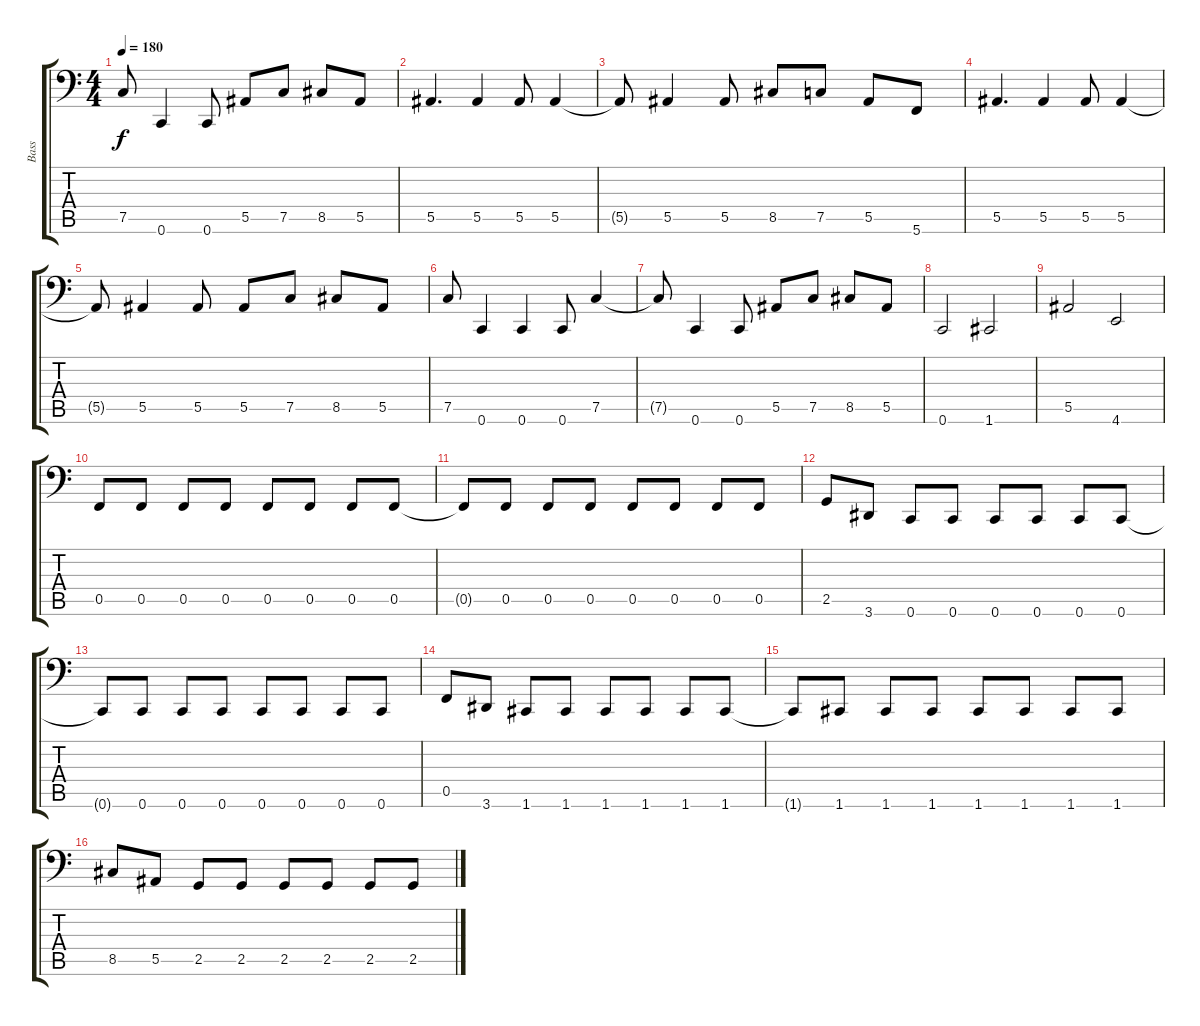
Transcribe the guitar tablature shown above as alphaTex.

\track ("Bass" "Bass") {instrument electricbassfinger}
\staff {score tabs}
\tuning (C3 G2 Eb2 Bb1 F1 C1) {hide}
\ts (4 4)
\tempo 180
\clef f4
\ks c
7.5{t}.8{dy f} 0.6.4 0.6.8 5.5.8 7.5.8 8.5.8 5.5.8 |
5.5.4{d} 5.5.4 5.5.8 5.5.4 |
5.5{t}.8 5.5.4 5.5.8 8.5.8 7.5.8 5.5.8 5.6.8 |
5.5.4{d} 5.5.4 5.5.8 5.5.4 |
5.5{t}.8 5.5.4 5.5.8 5.5.8 7.5.8 8.5.8 5.5.8 |
7.5.8 0.6.4 0.6.4 0.6.8 7.5.4 |
7.5{t}.8 0.6.4 0.6.8 5.5.8 7.5.8 8.5.8 5.5.8 |
0.6.2 1.6.2 |
5.5.2 4.6.2 |
0.5.8 0.5.8 0.5.8 0.5.8 0.5.8 0.5.8 0.5.8 0.5.8 |
0.5{t}.8 0.5.8 0.5.8 0.5.8 0.5.8 0.5.8 0.5.8 0.5.8 |
2.5.8 3.6.8 0.6.8 0.6.8 0.6.8 0.6.8 0.6.8 0.6.8 |
0.6{t}.8 0.6.8 0.6.8 0.6.8 0.6.8 0.6.8 0.6.8 0.6.8 |
0.5.8 3.6.8 1.6.8 1.6.8 1.6.8 1.6.8 1.6.8 1.6.8 |
1.6{t}.8 1.6.8 1.6.8 1.6.8 1.6.8 1.6.8 1.6.8 1.6.8 |
8.5.8 5.5.8 2.5.8 2.5.8 2.5.8 2.5.8 2.5.8 2.5.8
